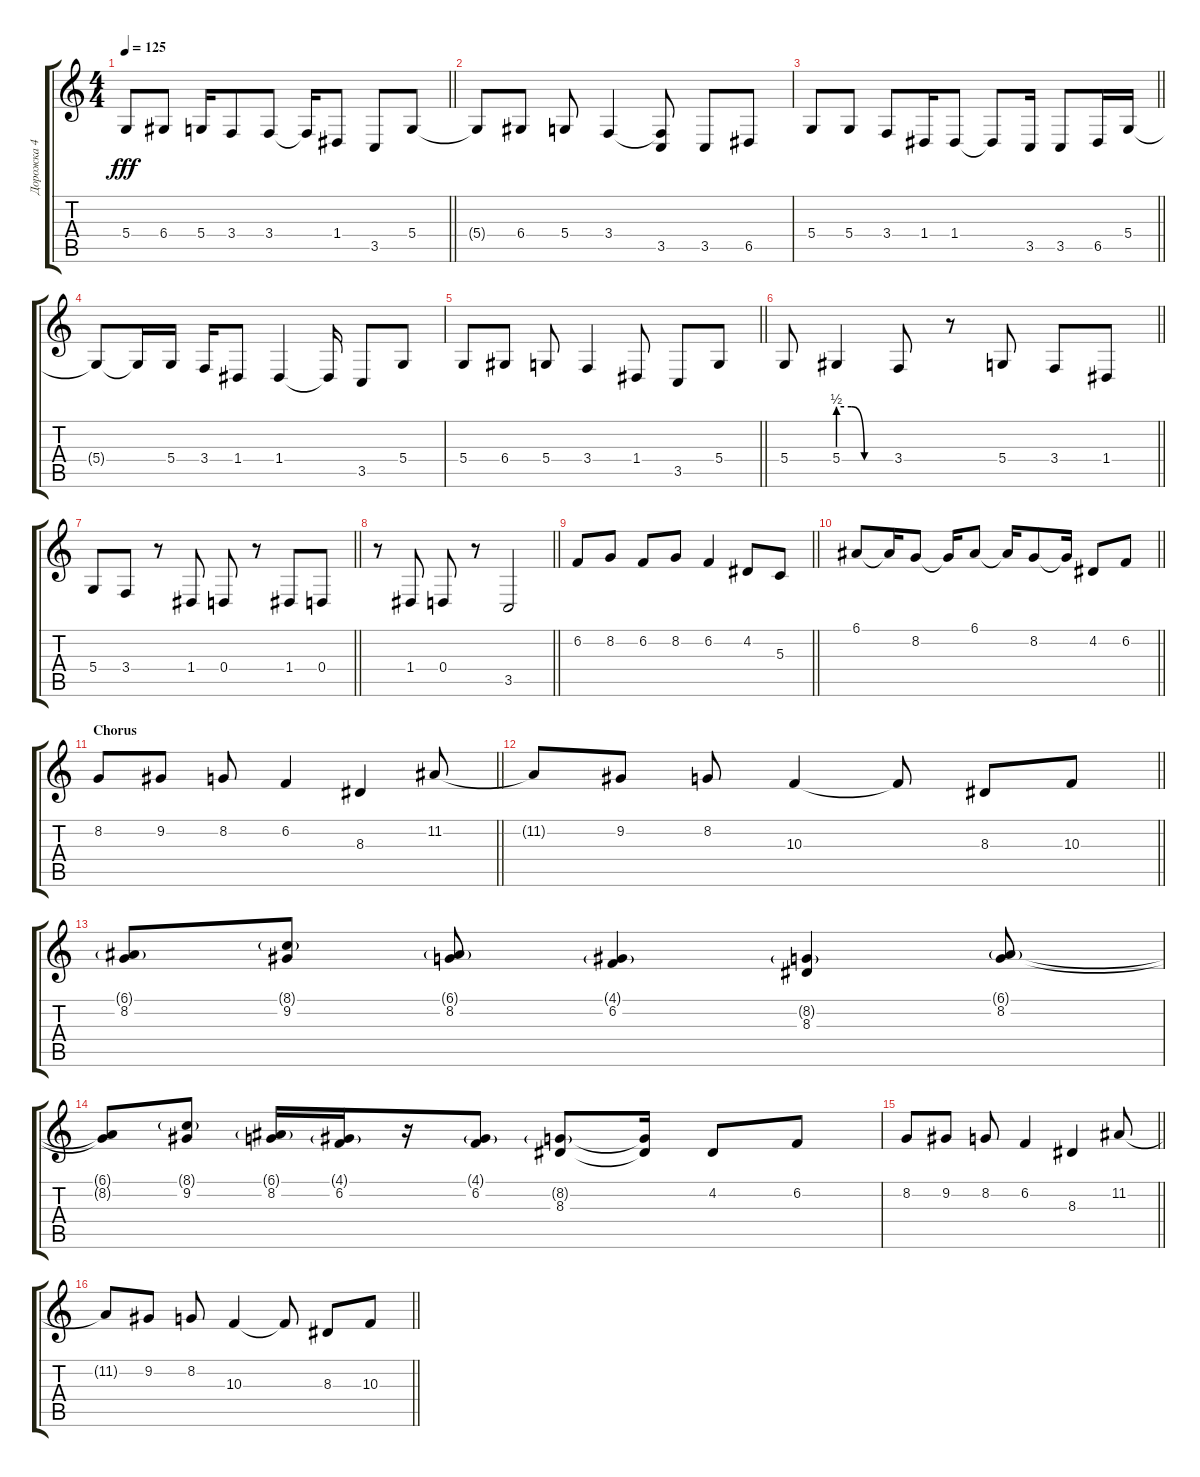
\track ("Дорожка 4" "Дорожка 4") {instrument altosax}
\staff {score tabs}
\tuning (E4 B3 G3 D3 A2 E2) {hide}
\ts (4 4)
\tempo 125
\clef g2
\barLineRight lightlight
\ks c
5.4{t}.8{dy fff} 6.4.8 5.4.16 3.4.8 3.4.8 3.4{t}.16 1.4.8 3.5.8 5.4.8 |
5.4{t}.8 6.4.8 5.4.8 3.4.4 (3.4{t} 3.5).8 3.5.8 6.5.8 |
\barLineRight lightlight
5.4.8 5.4.8 3.4.8 1.4.16 1.4.8 1.4{t}.8 3.5.16 3.5.8 6.5.16 5.4.16 |
5.4{t}.8 5.4{t}.16 5.4.16 3.4.16 1.4.8 1.4.4 1.4{t}.16 3.5.8 5.4.8 |
\barLineRight lightlight
5.4.8 6.4.8 5.4.8 3.4.4 1.4.8 3.5.8 5.4.8 |
\barLineRight lightlight
5.4.8 5.4{be (custom 0 2 15 2 30 0 60 0)}.4 3.4.8 r.8 5.4.8 3.4.8 1.4.8 |
\barLineRight lightlight
5.4.8 3.4.8 r.8 1.4.8 0.4.8 r.8 1.4.8 0.4.8 |
\barLineRight lightlight
r.8 1.4.8 0.4.8 r.8 3.5.2 |
\barLineRight lightlight
6.2.8 8.2.8 6.2.8 8.2.8 6.2.4 4.2.8 5.3.8 |
\barLineRight lightlight
6.1.8 6.1{t}.16 8.2.8 8.2{t}.16 6.1.8 6.1{t}.16 8.2.8 8.2{t}.16 4.2.8 6.2.8 |
\section ("" "Chorus")
\barLineRight lightlight
8.2.8 9.2.8 8.2.8 6.2.4 8.3.4 11.2.8 |
\barLineRight lightlight
11.2{t}.8 9.2.8 8.2.8 10.3.4 10.3{t}.8 8.3.8 10.3.8 |
(6.1{g} 8.2).8 (8.1{g} 9.2).8 (6.1{g} 8.2).8 (4.1{g} 6.2).4 (8.2{g} 8.3).4 (6.1{g} 8.2).8 |
(6.1{t} 8.2{t}).8 (8.1{g} 9.2).8 (6.1{g} 8.2).16 (4.1{g} 6.2).16 r.16 (4.1{g} 6.2).8 (8.2{g} 8.3).8 (8.2{t} 8.3{t}).16 4.2.8 6.2.8 |
\barLineRight lightlight
8.2.8 9.2.8 8.2.8 6.2.4 8.3.4 11.2.8 |
\barLineRight lightlight
11.2{t}.8 9.2.8 8.2.8 10.3.4 10.3{t}.8 8.3.8 10.3.8
